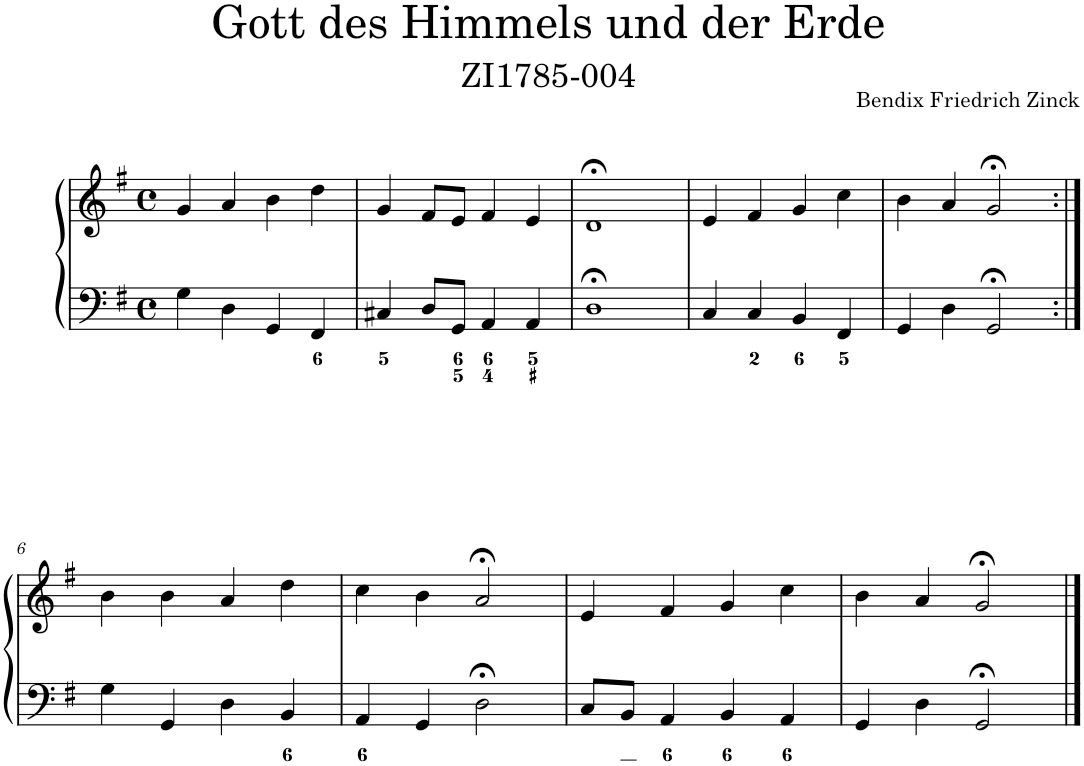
**kern	**kern
*part1	*part1
*staff2	*staff1
*I"Piano	*
*I'Pno.	*
*clefF4	*clefG2
*k[f#]	*k[f#]
*M4/4	*M4/4
*met(c)	*met(c)
=1	=1
4G\	4g/
4D\	4a/
4GG/	4b\
4FF#/	4dd\
=2	=2
4C#X/	4g/
8D/L	8f#/L
8GG/J	8e/J
4AA/	4f#/
4AA/	4e/
=3	=3
1D;<	1d;<
=4	=4
4C/	4e/
4C/	4f#/
4BB/	4g/
4FF#/	4cc\
=5	=5
4GG/	4b\
4D\	4a/
2GG;</	2g;</
!!LO:LB:g=z
=6:|!	=6:|!
4G\	4b\
4GG/	4b\
4D\	4a/
4BB/	4dd\
=7	=7
4AA/	4cc\
4GG/	4b\
2D;<\	2a;</
=8	=8
8C/L	4e/
8BB/J	.
4AA/	4f#/
4BB/	4g/
4AA/	4cc\
=9	=9
4GG/	4b\
4D\	4a/
2GG;</	2g;</
==	==
*-	*-
